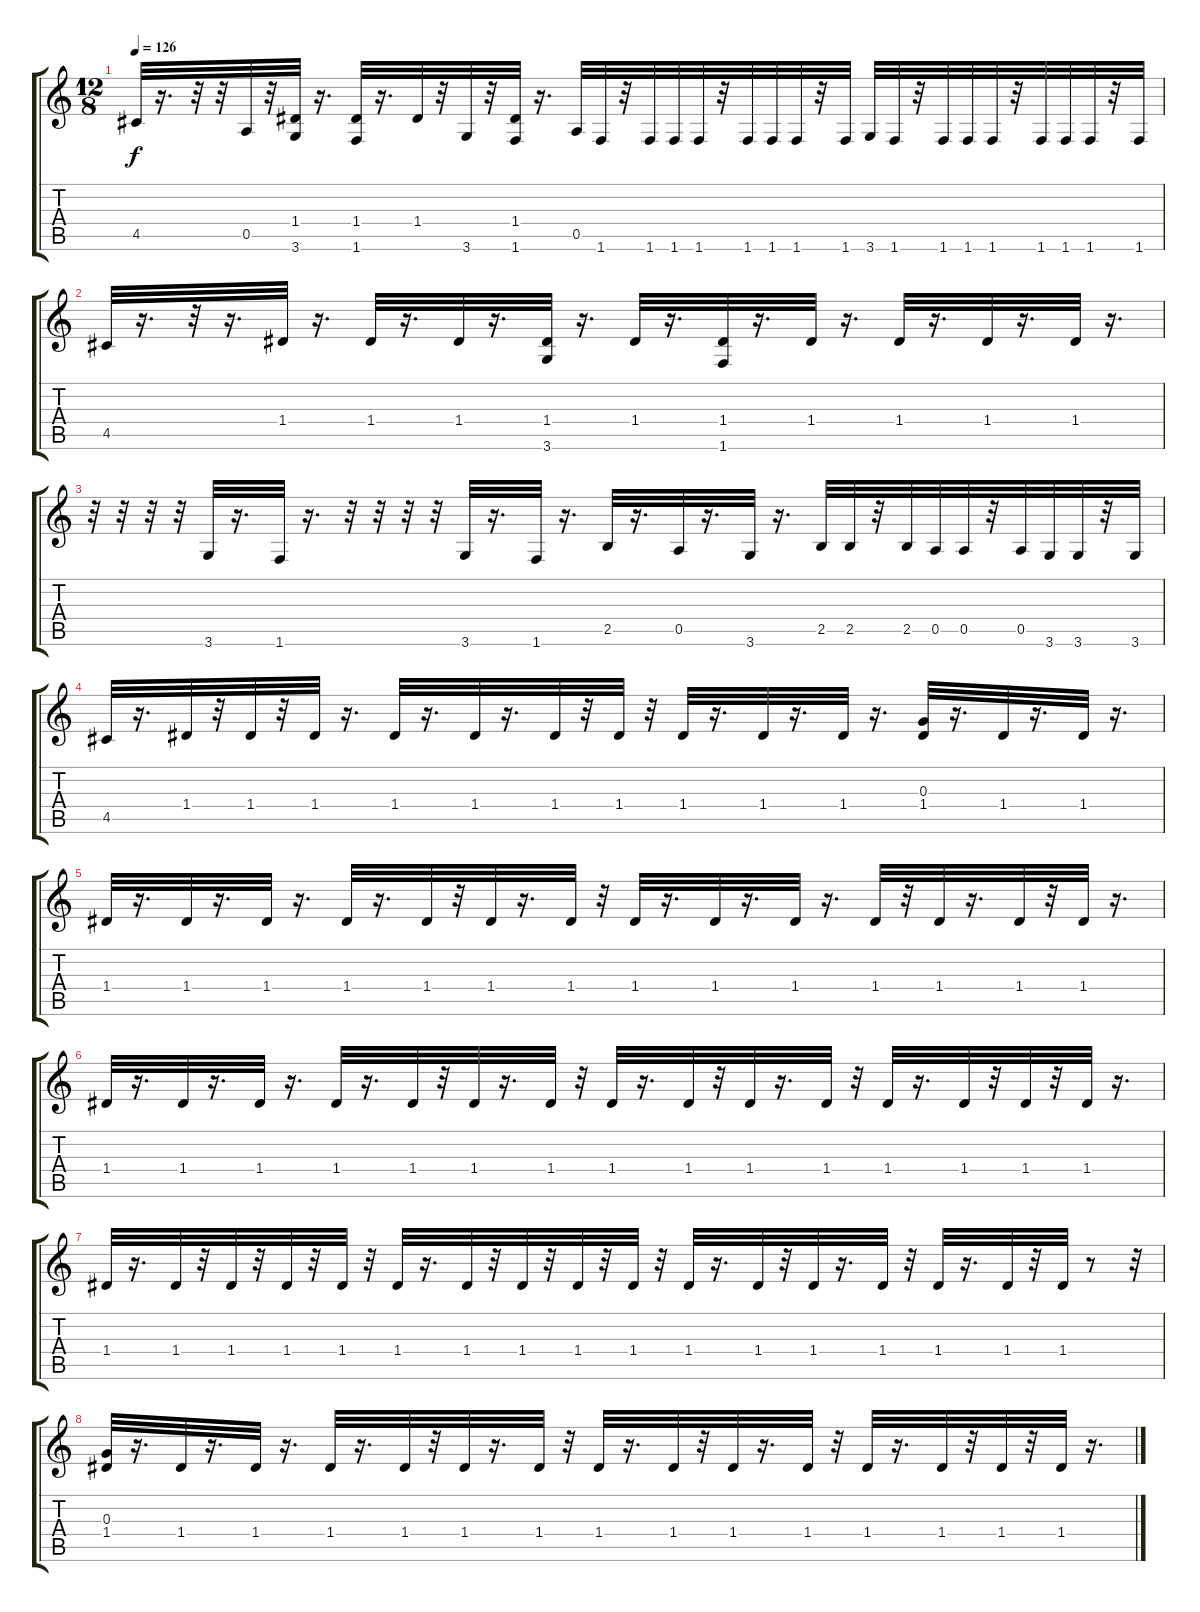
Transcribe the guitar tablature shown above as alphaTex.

\track "" {instrument distortionguitar}
\staff {score tabs}
\tuning (E4 B3 G3 D3 A2 E2) {hide}
\ts (12 8)
\tempo 126
\clef g2
\ks c
4.5.32{dy f} r.16{d} r.32 r.32 0.5.32 r.32 (1.4 3.6).32 r.16{d} (1.4 1.6).32 r.16{d} 1.4.32 r.32 3.6.32 r.32 (1.4 1.6).32 r.16{d} 0.5.32 1.6.32 r.32 1.6.32 1.6.32 1.6.32 r.32 1.6.32 1.6.32 1.6.32 r.32 1.6.32 3.6.32 1.6.32 r.32 1.6.32 1.6.32 1.6.32 r.32 1.6.32 1.6.32 1.6.32 r.32 1.6.32 |
4.5.32 r.16{d} r.32 r.16{d} 1.4.32 r.16{d} 1.4.32 r.16{d} 1.4.32 r.16{d} (1.4 3.6).32 r.16{d} 1.4.32 r.16{d} (1.4 1.6).32 r.16{d} 1.4.32 r.16{d} 1.4.32 r.16{d} 1.4.32 r.16{d} 1.4.32 r.16{d} |
r.32 r.32 r.32 r.32 3.6.32 r.16{d} 1.6.32 r.16{d} r.32 r.32 r.32 r.32 3.6.32 r.16{d} 1.6.32 r.16{d} 2.5.32 r.16{d} 0.5.32 r.16{d} 3.6.32 r.16{d} 2.5.32 2.5.32 r.32 2.5.32 0.5.32 0.5.32 r.32 0.5.32 3.6.32 3.6.32 r.32 3.6.32 |
4.5.32 r.16{d} 1.4.32 r.32 1.4.32 r.32 1.4.32 r.16{d} 1.4.32 r.16{d} 1.4.32 r.16{d} 1.4.32 r.32 1.4.32 r.32 1.4.32 r.16{d} 1.4.32 r.16{d} 1.4.32 r.16{d} (0.3 1.4).32 r.16{d} 1.4.32 r.16{d} 1.4.32 r.16{d} |
1.4.32 r.16{d} 1.4.32 r.16{d} 1.4.32 r.16{d} 1.4.32 r.16{d} 1.4.32 r.32 1.4.32 r.16{d} 1.4.32 r.32 1.4.32 r.16{d} 1.4.32 r.16{d} 1.4.32 r.16{d} 1.4.32 r.32 1.4.32 r.16{d} 1.4.32 r.32 1.4.32 r.16{d} |
1.4.32 r.16{d} 1.4.32 r.16{d} 1.4.32 r.16{d} 1.4.32 r.16{d} 1.4.32 r.32 1.4.32 r.16{d} 1.4.32 r.32 1.4.32 r.16{d} 1.4.32 r.32 1.4.32 r.16{d} 1.4.32 r.32 1.4.32 r.16{d} 1.4.32 r.32 1.4.32 r.32 1.4.32 r.16{d} |
1.4.32 r.16{d} 1.4.32 r.32 1.4.32 r.32 1.4.32 r.32 1.4.32 r.32 1.4.32 r.16{d} 1.4.32 r.32 1.4.32 r.32 1.4.32 r.32 1.4.32 r.32 1.4.32 r.16{d} 1.4.32 r.32 1.4.32 r.16{d} 1.4.32 r.32 1.4.32 r.16{d} 1.4.32 r.32 1.4.32 r.8 r.32 |
(0.3 1.4).32 r.16{d} 1.4.32 r.16{d} 1.4.32 r.16{d} 1.4.32 r.16{d} 1.4.32 r.32 1.4.32 r.16{d} 1.4.32 r.32 1.4.32 r.16{d} 1.4.32 r.32 1.4.32 r.16{d} 1.4.32 r.32 1.4.32 r.16{d} 1.4.32 r.32 1.4.32 r.32 1.4.32 r.16{d}
